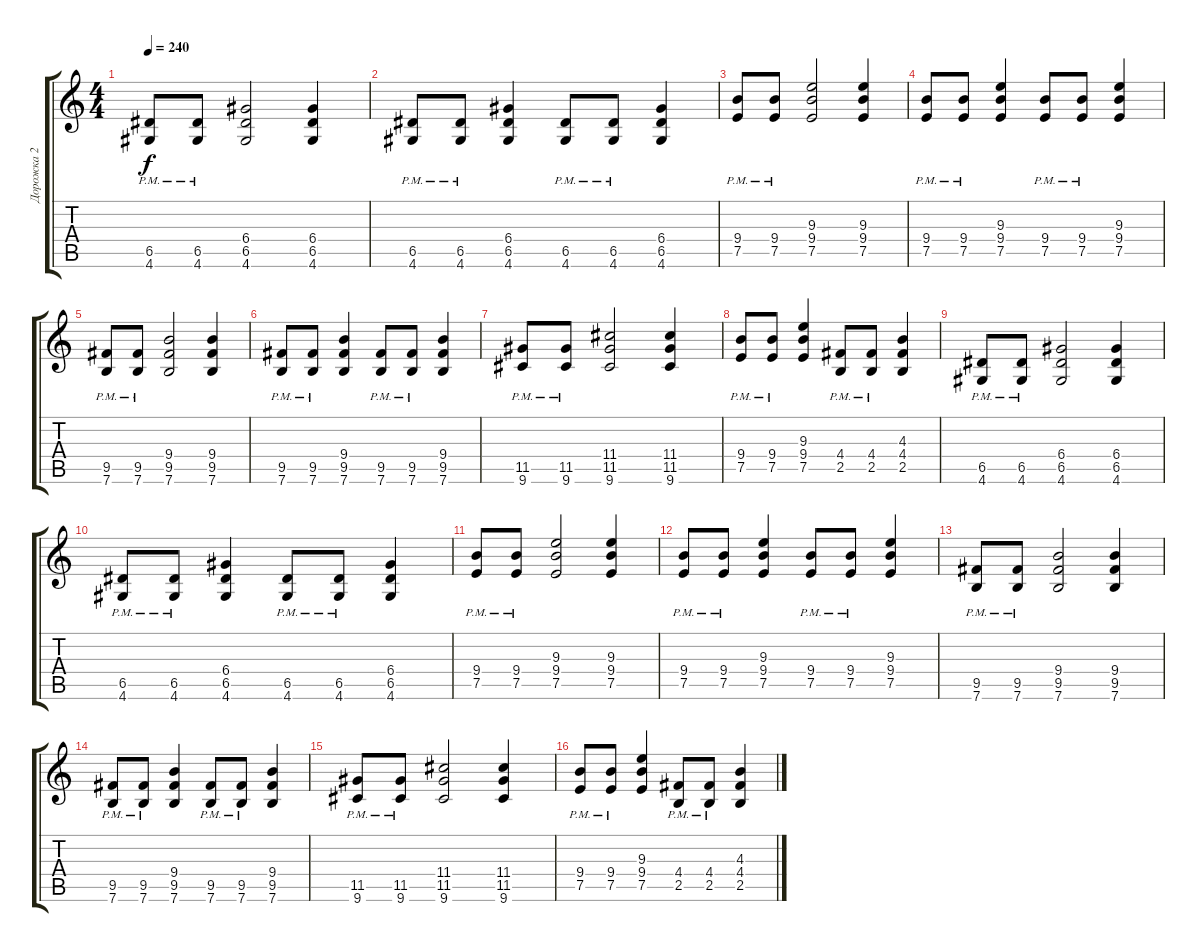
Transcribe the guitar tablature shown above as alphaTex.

\track ("Дорожка 2" "Дорожка 2") {instrument distortionguitar}
\staff {score tabs}
\tuning (E4 B3 G3 D3 A2 E2) {hide}
\ts (4 4)
\tempo 240
\clef g2
\ks c
(6.5{pm} 4.6{pm}).8{dy f} (6.5{pm} 4.6{pm}).8 (6.4 6.5 4.6).2 (6.4 6.5 4.6).4 |
(6.5{pm} 4.6{pm}).8 (6.5{pm} 4.6{pm}).8 (6.4 6.5 4.6).4 (6.5{pm} 4.6{pm}).8 (6.5{pm} 4.6{pm}).8 (6.4 6.5 4.6).4 |
(9.4 7.5{pm}).8 (9.4 7.5{pm}).8 (9.3 9.4 7.5).2 (9.3 9.4 7.5).4 |
(9.4 7.5{pm}).8 (9.4 7.5{pm}).8 (9.3 9.4 7.5).4 (9.4 7.5{pm}).8 (9.4 7.5{pm}).8 (9.3 9.4 7.5).4 |
(9.5{pm} 7.6{pm}).8 (9.5{pm} 7.6{pm}).8 (9.4 9.5 7.6).2 (9.4 9.5 7.6).4 |
(9.5{pm} 7.6{pm}).8 (9.5{pm} 7.6{pm}).8 (9.4 9.5 7.6).4 (9.5{pm} 7.6{pm}).8 (9.5{pm} 7.6{pm}).8 (9.4 9.5 7.6).4 |
(11.5{pm} 9.6{pm}).8 (11.5{pm} 9.6{pm}).8 (11.4 11.5 9.6).2 (11.4 11.5 9.6).4 |
(9.4 7.5{pm}).8 (9.4 7.5{pm}).8 (9.3 9.4 7.5).4 (4.4 2.5{pm}).8 (4.4 2.5{pm}).8 (4.3 4.4 2.5).4 |
(6.5{pm} 4.6{pm}).8 (6.5{pm} 4.6{pm}).8 (6.4 6.5 4.6).2 (6.4 6.5 4.6).4 |
(6.5{pm} 4.6{pm}).8 (6.5{pm} 4.6{pm}).8 (6.4 6.5 4.6).4 (6.5{pm} 4.6{pm}).8 (6.5{pm} 4.6{pm}).8 (6.4 6.5 4.6).4 |
(9.4 7.5{pm}).8 (9.4 7.5{pm}).8 (9.3 9.4 7.5).2 (9.3 9.4 7.5).4 |
(9.4 7.5{pm}).8 (9.4 7.5{pm}).8 (9.3 9.4 7.5).4 (9.4 7.5{pm}).8 (9.4 7.5{pm}).8 (9.3 9.4 7.5).4 |
(9.5{pm} 7.6{pm}).8 (9.5{pm} 7.6{pm}).8 (9.4 9.5 7.6).2 (9.4 9.5 7.6).4 |
(9.5{pm} 7.6{pm}).8 (9.5{pm} 7.6{pm}).8 (9.4 9.5 7.6).4 (9.5{pm} 7.6{pm}).8 (9.5{pm} 7.6{pm}).8 (9.4 9.5 7.6).4 |
(11.5{pm} 9.6{pm}).8 (11.5{pm} 9.6{pm}).8 (11.4 11.5 9.6).2 (11.4 11.5 9.6).4 |
(9.4 7.5{pm}).8 (9.4 7.5{pm}).8 (9.3 9.4 7.5).4 (4.4 2.5{pm}).8 (4.4 2.5{pm}).8 (4.3 4.4 2.5).4
